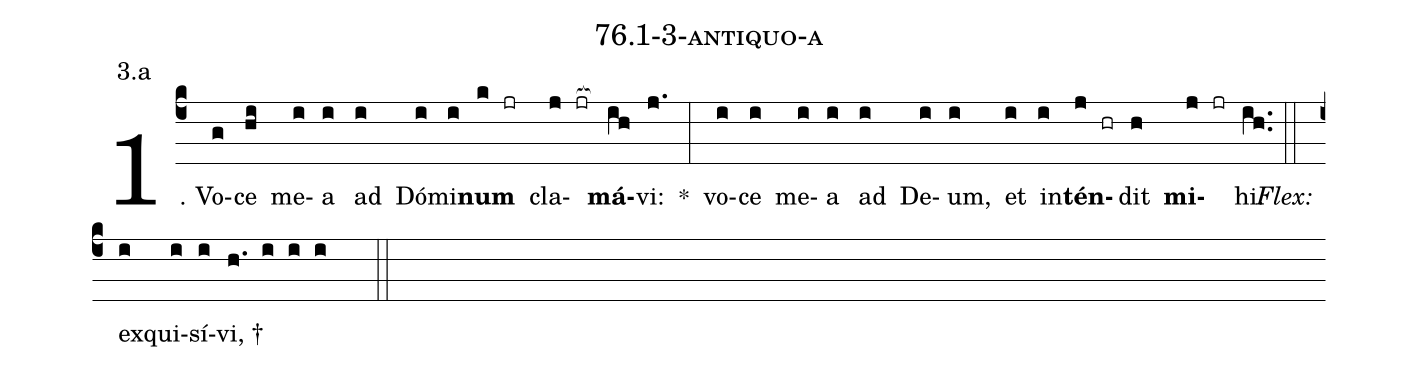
name: 76.1-3-antiquo-a;
annotation: 3.a;
%%
(c4)1. Vo(g)ce(hi) me(i)a(i) ad(i) Dó(i)mi(i)<b>num</b>(k jr) cla(j jr[ocb:1{])<b>má</b>(ih[ocb:0}])vi:(j.) *(:) vo(i)ce(i) me(i)a(i) ad(i) De(i)um,(i) et(i) in(i)<b>tén</b>(j hr)dit(h) <b>mi</b>(j jr)hi.(ih..) (::)
<i>Flex:</i>()  ex(i)qui(i)sí(i)vi, †(h. i i i  ::)
